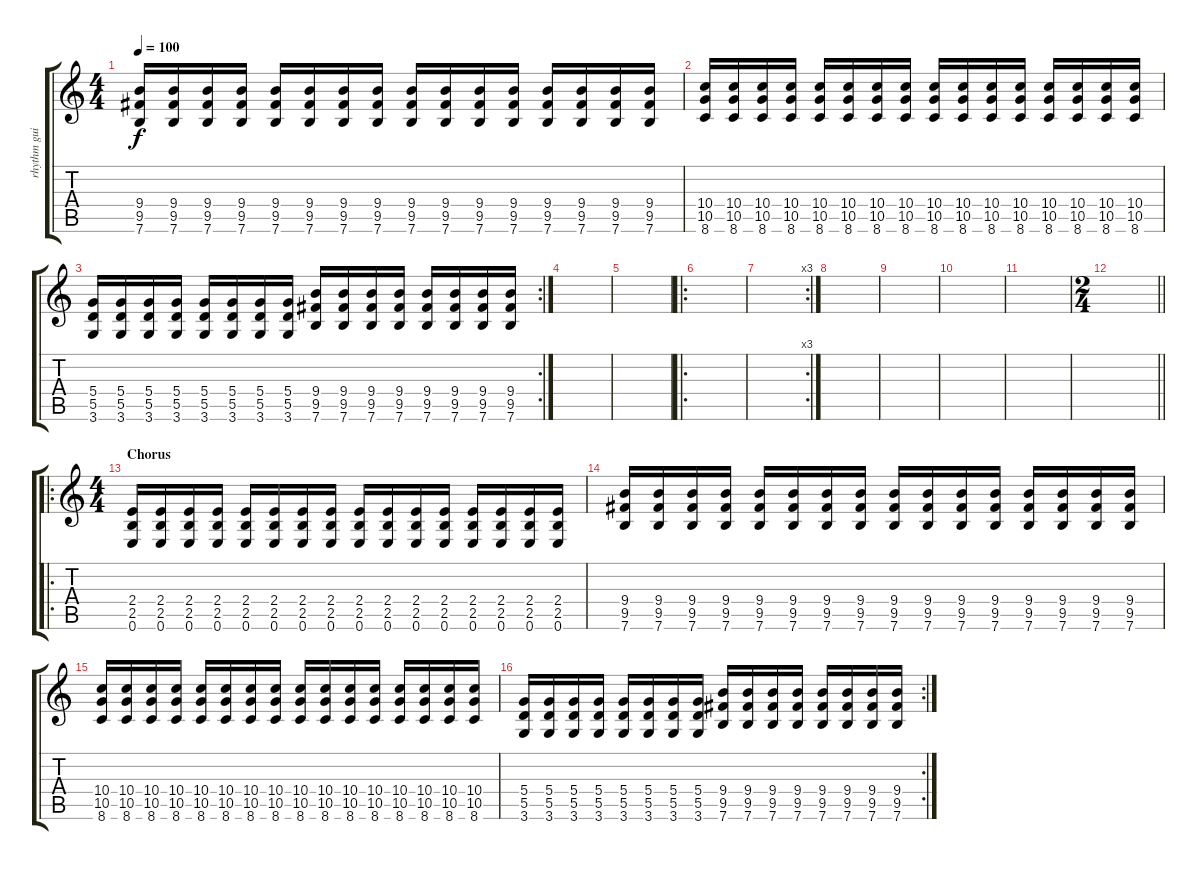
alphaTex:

\track ("rhythm guitar" "rhythm gui") {instrument distortionguitar}
\staff {score tabs}
\tuning (E4 B3 G3 D3 A2 E2) {hide}
\ts (4 4)
\tempo 100
\clef g2
\ks c
(9.4 9.5 7.6).16{dy f} (9.4 9.5 7.6).16 (9.4 9.5 7.6).16 (9.4 9.5 7.6).16 (9.4 9.5 7.6).16 (9.4 9.5 7.6).16 (9.4 9.5 7.6).16 (9.4 9.5 7.6).16 (9.4 9.5 7.6).16 (9.4 9.5 7.6).16 (9.4 9.5 7.6).16 (9.4 9.5 7.6).16 (9.4 9.5 7.6).16 (9.4 9.5 7.6).16 (9.4 9.5 7.6).16 (9.4 9.5 7.6).16 |
(10.4 10.5 8.6).16 (10.4 10.5 8.6).16 (10.4 10.5 8.6).16 (10.4 10.5 8.6).16 (10.4 10.5 8.6).16 (10.4 10.5 8.6).16 (10.4 10.5 8.6).16 (10.4 10.5 8.6).16 (10.4 10.5 8.6).16 (10.4 10.5 8.6).16 (10.4 10.5 8.6).16 (10.4 10.5 8.6).16 (10.4 10.5 8.6).16 (10.4 10.5 8.6).16 (10.4 10.5 8.6).16 (10.4 10.5 8.6).16 |
\rc 2
(5.4 5.5 3.6).16 (5.4 5.5 3.6).16 (5.4 5.5 3.6).16 (5.4 5.5 3.6).16 (5.4 5.5 3.6).16 (5.4 5.5 3.6).16 (5.4 5.5 3.6).16 (5.4 5.5 3.6).16 (9.4 9.5 7.6).16 (9.4 9.5 7.6).16 (9.4 9.5 7.6).16 (9.4 9.5 7.6).16 (9.4 9.5 7.6).16 (9.4 9.5 7.6).16 (9.4 9.5 7.6).16 (9.4 9.5 7.6).16 |
|
|
\ro
|
\rc 3
|
|
|
|
|
\ts (2 4)
\barLineRight lightlight
|
\ro
\ts (4 4)
\section ("" "Chorus")
(2.4 2.5 0.6).16 (2.4 2.5 0.6).16 (2.4 2.5 0.6).16 (2.4 2.5 0.6).16 (2.4 2.5 0.6).16 (2.4 2.5 0.6).16 (2.4 2.5 0.6).16 (2.4 2.5 0.6).16 (2.4 2.5 0.6).16 (2.4 2.5 0.6).16 (2.4 2.5 0.6).16 (2.4 2.5 0.6).16 (2.4 2.5 0.6).16 (2.4 2.5 0.6).16 (2.4 2.5 0.6).16 (2.4 2.5 0.6).16 |
(9.4 9.5 7.6).16 (9.4 9.5 7.6).16 (9.4 9.5 7.6).16 (9.4 9.5 7.6).16 (9.4 9.5 7.6).16 (9.4 9.5 7.6).16 (9.4 9.5 7.6).16 (9.4 9.5 7.6).16 (9.4 9.5 7.6).16 (9.4 9.5 7.6).16 (9.4 9.5 7.6).16 (9.4 9.5 7.6).16 (9.4 9.5 7.6).16 (9.4 9.5 7.6).16 (9.4 9.5 7.6).16 (9.4 9.5 7.6).16 |
(10.4 10.5 8.6).16 (10.4 10.5 8.6).16 (10.4 10.5 8.6).16 (10.4 10.5 8.6).16 (10.4 10.5 8.6).16 (10.4 10.5 8.6).16 (10.4 10.5 8.6).16 (10.4 10.5 8.6).16 (10.4 10.5 8.6).16 (10.4 10.5 8.6).16 (10.4 10.5 8.6).16 (10.4 10.5 8.6).16 (10.4 10.5 8.6).16 (10.4 10.5 8.6).16 (10.4 10.5 8.6).16 (10.4 10.5 8.6).16 |
\rc 2
(5.4 5.5 3.6).16 (5.4 5.5 3.6).16 (5.4 5.5 3.6).16 (5.4 5.5 3.6).16 (5.4 5.5 3.6).16 (5.4 5.5 3.6).16 (5.4 5.5 3.6).16 (5.4 5.5 3.6).16 (9.4 9.5 7.6).16 (9.4 9.5 7.6).16 (9.4 9.5 7.6).16 (9.4 9.5 7.6).16 (9.4 9.5 7.6).16 (9.4 9.5 7.6).16 (9.4 9.5 7.6).16 (9.4 9.5 7.6).16
